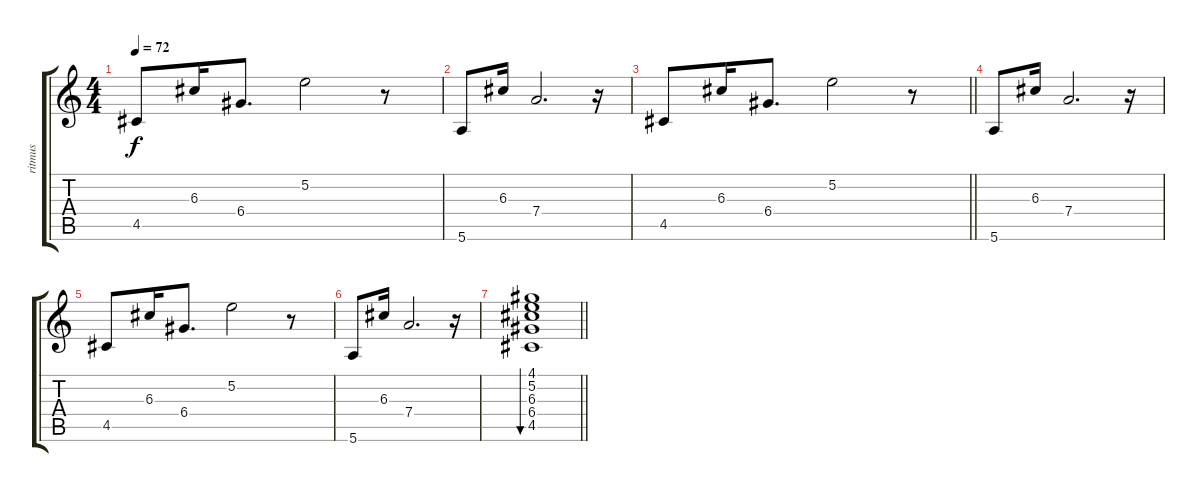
\track ("ritmus" "ritmus") {instrument acousticguitarsteel}
\staff {score tabs}
\tuning (E4 B3 G3 D3 A2 E2) {hide}
\ts (4 4)
\tempo 72
\clef g2
\ks c
4.5.8{dy f} 6.3.16 6.4.8{d} 5.2.2 r.8 |
5.6.8 6.3.16 7.4.2{d} r.16 |
\barLineRight lightlight
4.5.8 6.3.16 6.4.8{d} 5.2.2 r.8 |
5.6.8 6.3.16 7.4.2{d} r.16 |
4.5.8 6.3.16 6.4.8{d} 5.2.2 r.8 |
5.6.8 6.3.16 7.4.2{d} r.16 |
\barLineRight lightlight
(4.1 5.2 6.3 6.4 4.5).1{bu 60}
